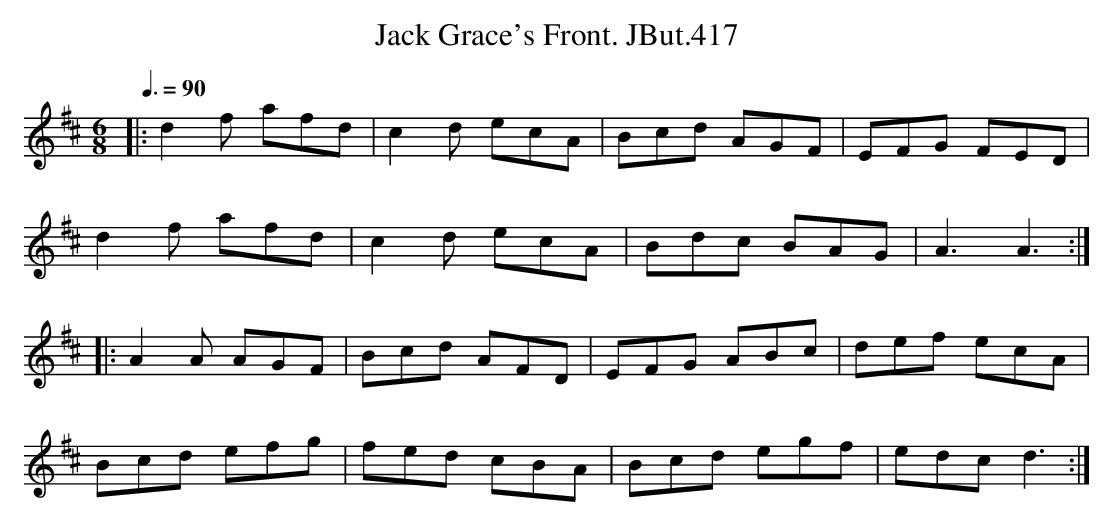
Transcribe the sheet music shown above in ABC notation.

X:1
T:Jack Grace's Front. JBut.417
M:6/8
L:1/8
Q:3/8=90
K:D
|:d2f afd|c2d ecA|Bcd AGF|EFG FED|
d2f afd|c2d ecA|Bdc BAG|A3 A3:|
|:A2A AGF|Bcd AFD|EFG ABc|def ecA|
Bcd efg|fed cBA|Bcd egf|edc d3:|
